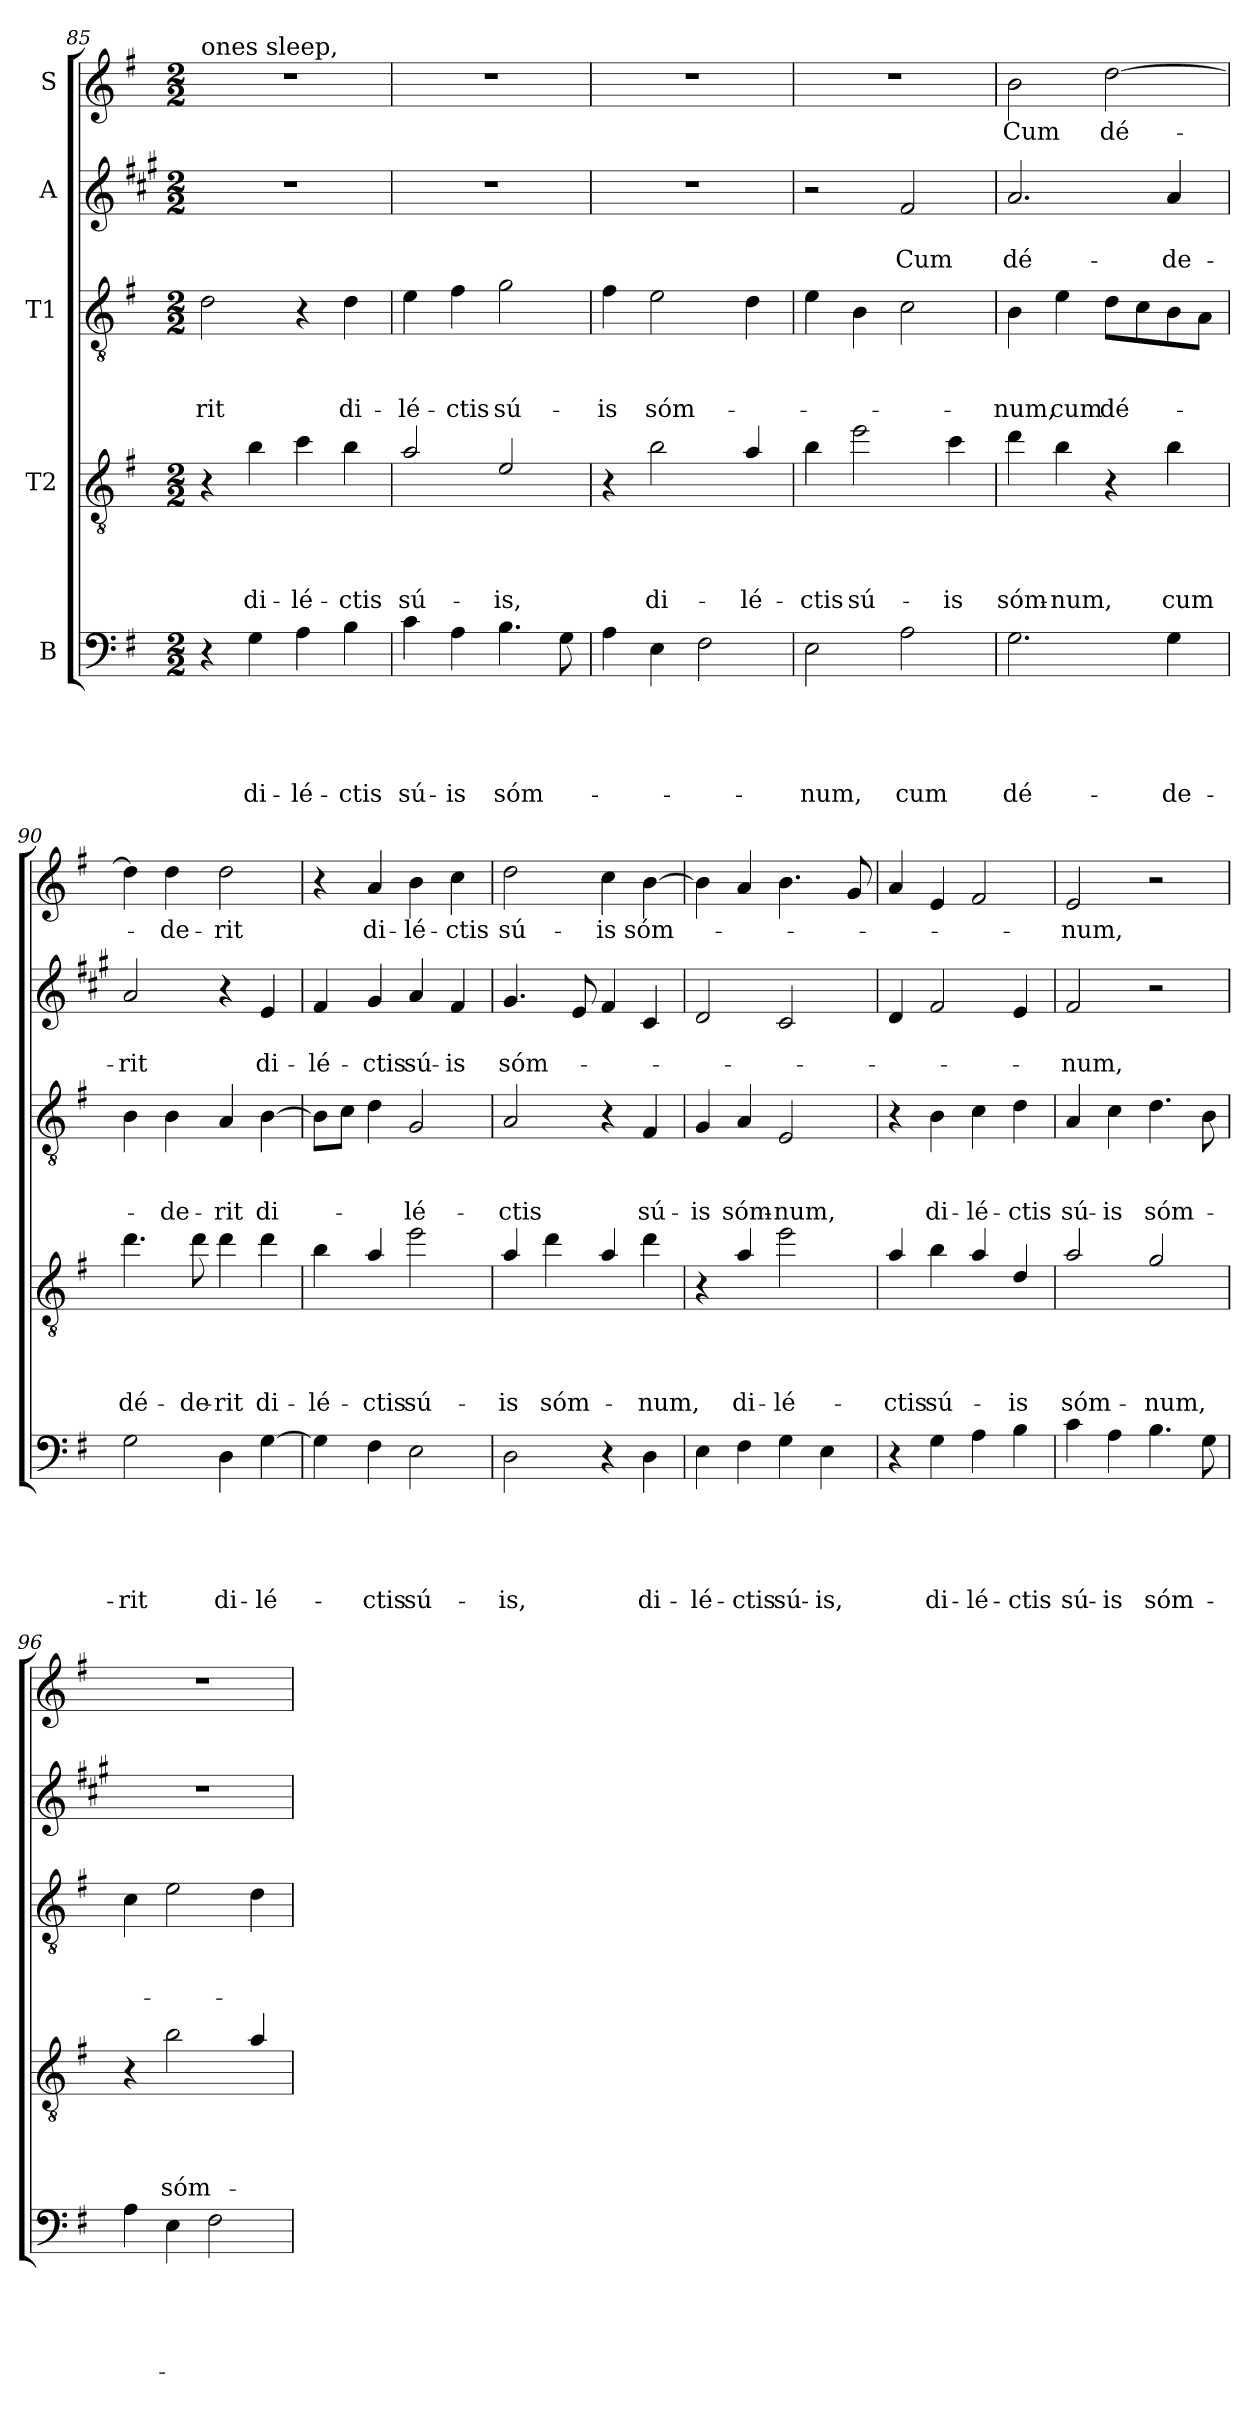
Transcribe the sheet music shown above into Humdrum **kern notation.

**kern	**text	**text	**text	**text	**text	**kern	**text	**text	**text	**text	**kern	**text	**text	**text	**kern	**text	**text	**kern	**text
*part5	*part5	*part5	*part5	*part5	*part5	*part4	*part4	*part4	*part4	*part4	*part3	*part3	*part3	*part3	*part2	*part2	*part2	*part1	*part1
*staff5	*staff5	*staff5	*staff5	*staff5	*staff5	*staff4	*staff4	*staff4	*staff4	*staff4	*staff3	*staff3	*staff3	*staff3	*staff2	*staff2	*staff2	*staff1	*staff1
*I"B	*	*	*	*	*	*I"T2	*	*	*	*	*I"T1	*	*	*	*I"A	*	*	*I"S	*
*clefF4	*	*	*	*	*	*clefGv2	*	*	*	*	*clefGv2	*	*	*	*clefG2	*	*	*clefG2	*
*	*	*	*	*	*	*ITrd8c14	*	*	*	*	*	*	*	*	*ITrd1c2	*	*	*	*
*k[f#]	*	*	*	*	*	*k[f#]	*	*	*	*	*k[f#]	*	*	*	*k[f#]	*	*	*k[f#]	*
*G:	*	*	*	*	*	*G:	*	*	*	*	*G:	*	*	*	*G:	*	*	*G:	*
*M2/2	*	*	*	*	*	*M2/2	*	*	*	*	*M2/2	*	*	*	*M2/2	*	*	*M2/2	*
=85	=85	=85	=85	=85	=85	=85	=85	=85	=85	=85	=85	=85	=85	=85	=85	=85	=85	=85	=85
!	!	!	!	!	!	!	!	!	!	!	!	!	!	!	!	!	!	!LO:TX:a:t=ones sleep,	!
!	!	!	!	!	!	!	!	!	!	!	!	!	!	!LO:LY:b	!	!	!	!	!
4r	.	.	.	.	.	4r	.	.	.	.	2d\	.	.	-rit	1r	.	.	1r	.
!	!	!	!	!	!LO:LY:b	!	!	!	!	!LO:LY:b	!	!	!	!	!	!	!	!	!
4G\	.	.	.	.	di-	4B\	.	.	.	di-	.	.	.	.	.	.	.	.	.
!	!	!	!	!	!LO:LY:b	!	!	!	!	!LO:LY:b	!	!	!	!	!	!	!	!	!
4A\	.	.	.	.	-lé-	4c\	.	.	.	-lé-	4r	.	.	.	.	.	.	.	.
!	!	!	!	!	!LO:LY:b	!	!	!	!	!LO:LY:b	!	!	!	!LO:LY:b	!	!	!	!	!
4B\	.	.	.	.	-ctis	4B\	.	.	.	-ctis	4d\	.	.	di-	.	.	.	.	.
=86	=86	=86	=86	=86	=86	=86	=86	=86	=86	=86	=86	=86	=86	=86	=86	=86	=86	=86	=86
!	!	!	!	!	!LO:LY:b	!	!	!	!	!LO:LY:b	!	!	!	!LO:LY:b	!	!	!	!	!
4c\	.	.	.	.	sú-	2A/	.	.	.	sú-	4e\	.	.	-lé-	1r	.	.	1r	.
!	!	!	!	!	!LO:LY:b	!	!	!	!	!	!	!	!	!LO:LY:b	!	!	!	!	!
4A\	.	.	.	.	-is	.	.	.	.	.	4f#\	.	.	-ctis	.	.	.	.	.
!	!	!	!	!	!LO:LY:b	!	!	!	!	!LO:LY:b	!	!	!	!LO:LY:b	!	!	!	!	!
4.B\	.	.	.	.	sóm-	2E/	.	.	.	-is,	2g\	.	.	sú-	.	.	.	.	.
8G\	.	.	.	.	.	.	.	.	.	.	.	.	.	.	.	.	.	.	.
=87	=87	=87	=87	=87	=87	=87	=87	=87	=87	=87	=87	=87	=87	=87	=87	=87	=87	=87	=87
!	!	!	!	!	!	!	!	!	!	!	!	!	!	!LO:LY:b	!	!	!	!	!
4A\	.	.	.	.	.	4r	.	.	.	.	4f#\	.	.	-is	1r	.	.	1r	.
!	!	!	!	!	!	!	!	!	!	!LO:LY:b	!	!	!	!LO:LY:b	!	!	!	!	!
4E\	.	.	.	.	.	2B\	.	.	.	di-	2e\	.	.	sóm-	.	.	.	.	.
2F#\	.	.	.	.	.	.	.	.	.	.	.	.	.	.	.	.	.	.	.
!	!	!	!	!	!	!	!	!	!	!LO:LY:b	!	!	!	!	!	!	!	!	!
.	.	.	.	.	.	4A/	.	.	.	-lé-	4d\	.	.	.	.	.	.	.	.
!!LO:PB:g=z
=88	=88	=88	=88	=88	=88	=88	=88	=88	=88	=88	=88	=88	=88	=88	=88	=88	=88	=88	=88
!	!	!	!	!	!LO:LY:b	!	!	!	!	!LO:LY:b	!	!	!	!	!	!	!	!	!
2E\	.	.	.	.	-num,	4B\	.	.	.	-ctis	4e\	.	.	.	2r	.	.	1r	.
!	!	!	!	!	!	!	!	!	!	!LO:LY:b	!	!	!	!	!	!	!	!	!
.	.	.	.	.	.	2e\	.	.	.	sú-	4B\	.	.	.	.	.	.	.	.
!	!	!	!	!	!LO:LY:b	!	!	!	!	!	!	!	!	!	!	!	!LO:LY:b	!	!
2A\	.	.	.	.	cum	.	.	.	.	.	2c\	.	.	.	2e/	.	Cum	.	.
!	!	!	!	!	!	!	!	!	!	!LO:LY:b	!	!	!	!	!	!	!	!	!
.	.	.	.	.	.	4c\	.	.	.	-is	.	.	.	.	.	.	.	.	.
=89	=89	=89	=89	=89	=89	=89	=89	=89	=89	=89	=89	=89	=89	=89	=89	=89	=89	=89	=89
!	!	!	!	!	!LO:LY:b	!	!	!	!	!LO:LY:b	!	!	!	!LO:LY:b	!	!	!LO:LY:b	!	!LO:LY:b
2.G\	.	.	.	.	dé-	4d\	.	.	.	sóm-	4B\	.	.	-num,	2.g/	.	dé-	2b\	Cum
!	!	!	!	!	!	!	!	!	!	!LO:LY:b	!	!	!	!LO:LY:b	!	!	!	!	!
.	.	.	.	.	.	4B\	.	.	.	-num,	4e\	.	.	cum	.	.	.	.	.
!	!	!	!	!	!	!	!	!	!	!	!	!	!	!LO:LY:b	!	!	!	!	!LO:LY:b
.	.	.	.	.	.	4r	.	.	.	.	8d\L	.	.	dé-	.	.	.	[2dd\	dé-
.	.	.	.	.	.	.	.	.	.	.	8c\	.	.	.	.	.	.	.	.
!	!	!	!	!	!LO:LY:b	!	!	!	!	!LO:LY:b	!	!	!	!	!	!	!LO:LY:b	!	!
4G\	.	.	.	.	-de-	4B\	.	.	.	cum	8B\	.	.	.	4g/	.	-de-	.	.
.	.	.	.	.	.	.	.	.	.	.	8A\J	.	.	.	.	.	.	.	.
=90	=90	=90	=90	=90	=90	=90	=90	=90	=90	=90	=90	=90	=90	=90	=90	=90	=90	=90	=90
!	!	!	!	!	!LO:LY:b	!	!	!	!	!LO:LY:b	!	!	!	!	!	!	!LO:LY:b	!	!
2G\	.	.	.	.	-rit	4.d\	.	.	.	dé-	4B\	.	.	.	2g/	.	-rit	4dd\]	.
!	!	!	!	!	!	!	!	!	!	!	!	!	!	!LO:LY:b	!	!	!	!	!LO:LY:b
.	.	.	.	.	.	.	.	.	.	.	4B\	.	.	-de-	.	.	.	4dd\	-de-
!	!	!	!	!	!	!	!	!	!	!LO:LY:b	!	!	!	!	!	!	!	!	!
.	.	.	.	.	.	8d\	.	.	.	-de-	.	.	.	.	.	.	.	.	.
!	!	!	!	!	!LO:LY:b	!	!	!	!	!LO:LY:b	!	!	!	!LO:LY:b	!	!	!	!	!LO:LY:b
4D\	.	.	.	.	di-	4d\	.	.	.	-rit	4A/	.	.	-rit	4r	.	.	2dd\	-rit
!	!	!	!	!	!LO:LY:b	!	!	!	!	!LO:LY:b	!	!	!	!LO:LY:b	!	!	!LO:LY:b	!	!
[4G\	.	.	.	.	-lé-	4d\	.	.	.	di-	[4B\	.	.	di-	4d/	.	di-	.	.
=91	=91	=91	=91	=91	=91	=91	=91	=91	=91	=91	=91	=91	=91	=91	=91	=91	=91	=91	=91
!	!	!	!	!	!	!	!	!	!	!LO:LY:b	!	!	!	!	!	!	!LO:LY:b	!	!
4G\]	.	.	.	.	.	4B\	.	.	.	-lé-	8B\L]	.	.	.	4e/	.	-lé-	4r	.
.	.	.	.	.	.	.	.	.	.	.	8c\J	.	.	.	.	.	.	.	.
!	!	!	!	!	!LO:LY:b	!	!	!	!	!LO:LY:b	!	!	!	!	!	!	!LO:LY:b	!	!LO:LY:b
4F#\	.	.	.	.	-ctis	4A/	.	.	.	-ctis	4d\	.	.	.	4f#/	.	-ctis	4a/	di-
!	!	!	!	!	!LO:LY:b	!	!	!	!	!LO:LY:b	!	!	!	!LO:LY:b	!	!	!LO:LY:b	!	!LO:LY:b
2E\	.	.	.	.	sú-	2e\	.	.	.	sú-	2G/	.	.	-lé-	4g/	.	sú-	4b\	-lé-
!	!	!	!	!	!	!	!	!	!	!	!	!	!	!	!	!	!LO:LY:b	!	!LO:LY:b
.	.	.	.	.	.	.	.	.	.	.	.	.	.	.	4e/	.	-is	4cc\	-ctis
=92	=92	=92	=92	=92	=92	=92	=92	=92	=92	=92	=92	=92	=92	=92	=92	=92	=92	=92	=92
!	!	!	!	!	!LO:LY:b	!	!	!	!	!LO:LY:b	!	!	!	!LO:LY:b	!	!	!LO:LY:b	!	!LO:LY:b
2D\	.	.	.	.	-is,	4A/	.	.	.	-is	2A/	.	.	-ctis	4.f#/	.	sóm-	2dd\	sú-
!	!	!	!	!	!	!	!	!	!	!LO:LY:b	!	!	!	!	!	!	!	!	!
.	.	.	.	.	.	4d\	.	.	.	sóm-	.	.	.	.	.	.	.	.	.
.	.	.	.	.	.	.	.	.	.	.	.	.	.	.	8d/	.	.	.	.
!	!	!	!	!	!	!	!	!	!	!	!	!	!	!	!	!	!	!	!LO:LY:b
4r	.	.	.	.	.	4A/	.	.	.	.	4r	.	.	.	4e/	.	.	4cc\	-is
!	!	!	!	!	!LO:LY:b	!	!	!	!	!LO:LY:b	!	!	!	!LO:LY:b	!	!	!	!	!LO:LY:b
4D\	.	.	.	.	di-	4d\	.	.	.	-num,	4F#/	.	.	sú-	4B/	.	.	[4b\	sóm-
!!LO:LB:g=z
=93	=93	=93	=93	=93	=93	=93	=93	=93	=93	=93	=93	=93	=93	=93	=93	=93	=93	=93	=93
!	!	!	!	!	!LO:LY:b	!	!	!	!	!	!	!	!	!LO:LY:b	!	!	!	!	!
4E\	.	.	.	.	-lé-	4r	.	.	.	.	4G/	.	.	-is	2c/	.	.	4b\]	.
!	!	!	!	!	!LO:LY:b	!	!	!	!	!LO:LY:b	!	!	!	!LO:LY:b	!	!	!	!	!
4F#\	.	.	.	.	-ctis	4A/	.	.	.	di-	4A/	.	.	sóm-	.	.	.	4a/	.
!	!	!	!	!	!LO:LY:b	!	!	!	!	!LO:LY:b	!	!	!	!LO:LY:b	!	!	!	!	!
4G\	.	.	.	.	sú-	2e\	.	.	.	-lé-	2E/	.	.	-num,	2B/	.	.	4.b\	.
!	!	!	!	!	!LO:LY:b	!	!	!	!	!	!	!	!	!	!	!	!	!	!
4E\	.	.	.	.	-is,	.	.	.	.	.	.	.	.	.	.	.	.	.	.
.	.	.	.	.	.	.	.	.	.	.	.	.	.	.	.	.	.	8g/	.
=94	=94	=94	=94	=94	=94	=94	=94	=94	=94	=94	=94	=94	=94	=94	=94	=94	=94	=94	=94
!	!	!	!	!	!	!	!	!	!	!LO:LY:b	!	!	!	!	!	!	!	!	!
4r	.	.	.	.	.	4A/	.	.	.	-ctis	4r	.	.	.	4c/	.	.	4a/	.
!	!	!	!	!	!LO:LY:b	!	!	!	!	!LO:LY:b	!	!	!	!LO:LY:b	!	!	!	!	!
4G\	.	.	.	.	di-	4B\	.	.	.	sú-	4B\	.	.	di-	2e/	.	.	4e/	.
!	!	!	!	!	!LO:LY:b	!	!	!	!	!	!	!	!	!LO:LY:b	!	!	!	!	!
4A\	.	.	.	.	-lé-	4A/	.	.	.	.	4c\	.	.	-lé-	.	.	.	2f#/	.
!	!	!	!	!	!LO:LY:b	!	!	!	!	!LO:LY:b	!	!	!	!LO:LY:b	!	!	!	!	!
4B\	.	.	.	.	-ctis	4D/	.	.	.	-is	4d\	.	.	-ctis	4d/	.	.	.	.
=95	=95	=95	=95	=95	=95	=95	=95	=95	=95	=95	=95	=95	=95	=95	=95	=95	=95	=95	=95
!	!	!	!	!	!LO:LY:b	!	!	!	!	!LO:LY:b	!	!	!	!LO:LY:b	!	!	!LO:LY:b	!	!LO:LY:b
4c\	.	.	.	.	sú-	2A/	.	.	.	sóm-	4A/	.	.	sú-	2e/	.	-num,	2e/	-num,
!	!	!	!	!	!LO:LY:b	!	!	!	!	!	!	!	!	!LO:LY:b	!	!	!	!	!
4A\	.	.	.	.	-is	.	.	.	.	.	4c\	.	.	-is	.	.	.	.	.
!	!	!	!	!	!LO:LY:b	!	!	!	!	!LO:LY:b	!	!	!	!LO:LY:b	!	!	!	!	!
4.B\	.	.	.	.	sóm-	2G/	.	.	.	-num,	4.d\	.	.	sóm-	2r	.	.	2r	.
8G\	.	.	.	.	.	.	.	.	.	.	8B\	.	.	.	.	.	.	.	.
=96	=96	=96	=96	=96	=96	=96	=96	=96	=96	=96	=96	=96	=96	=96	=96	=96	=96	=96	=96
4A\	.	.	.	.	.	4r	.	.	.	.	4c\	.	.	.	1r	.	.	1r	.
!	!	!	!	!	!	!	!	!	!	!LO:LY:b	!	!	!	!	!	!	!	!	!
4E\	.	.	.	.	.	2B\	.	.	.	sóm-	2e\	.	.	.	.	.	.	.	.
2F#\	.	.	.	.	.	.	.	.	.	.	.	.	.	.	.	.	.	.	.
.	.	.	.	.	.	4A/	.	.	.	.	4d\	.	.	.	.	.	.	.	.
=	=	=	=	=	=	=	=	=	=	=	=	=	=	=	=	=	=	=	=
*-	*-	*-	*-	*-	*-	*-	*-	*-	*-	*-	*-	*-	*-	*-	*-	*-	*-	*-	*-
